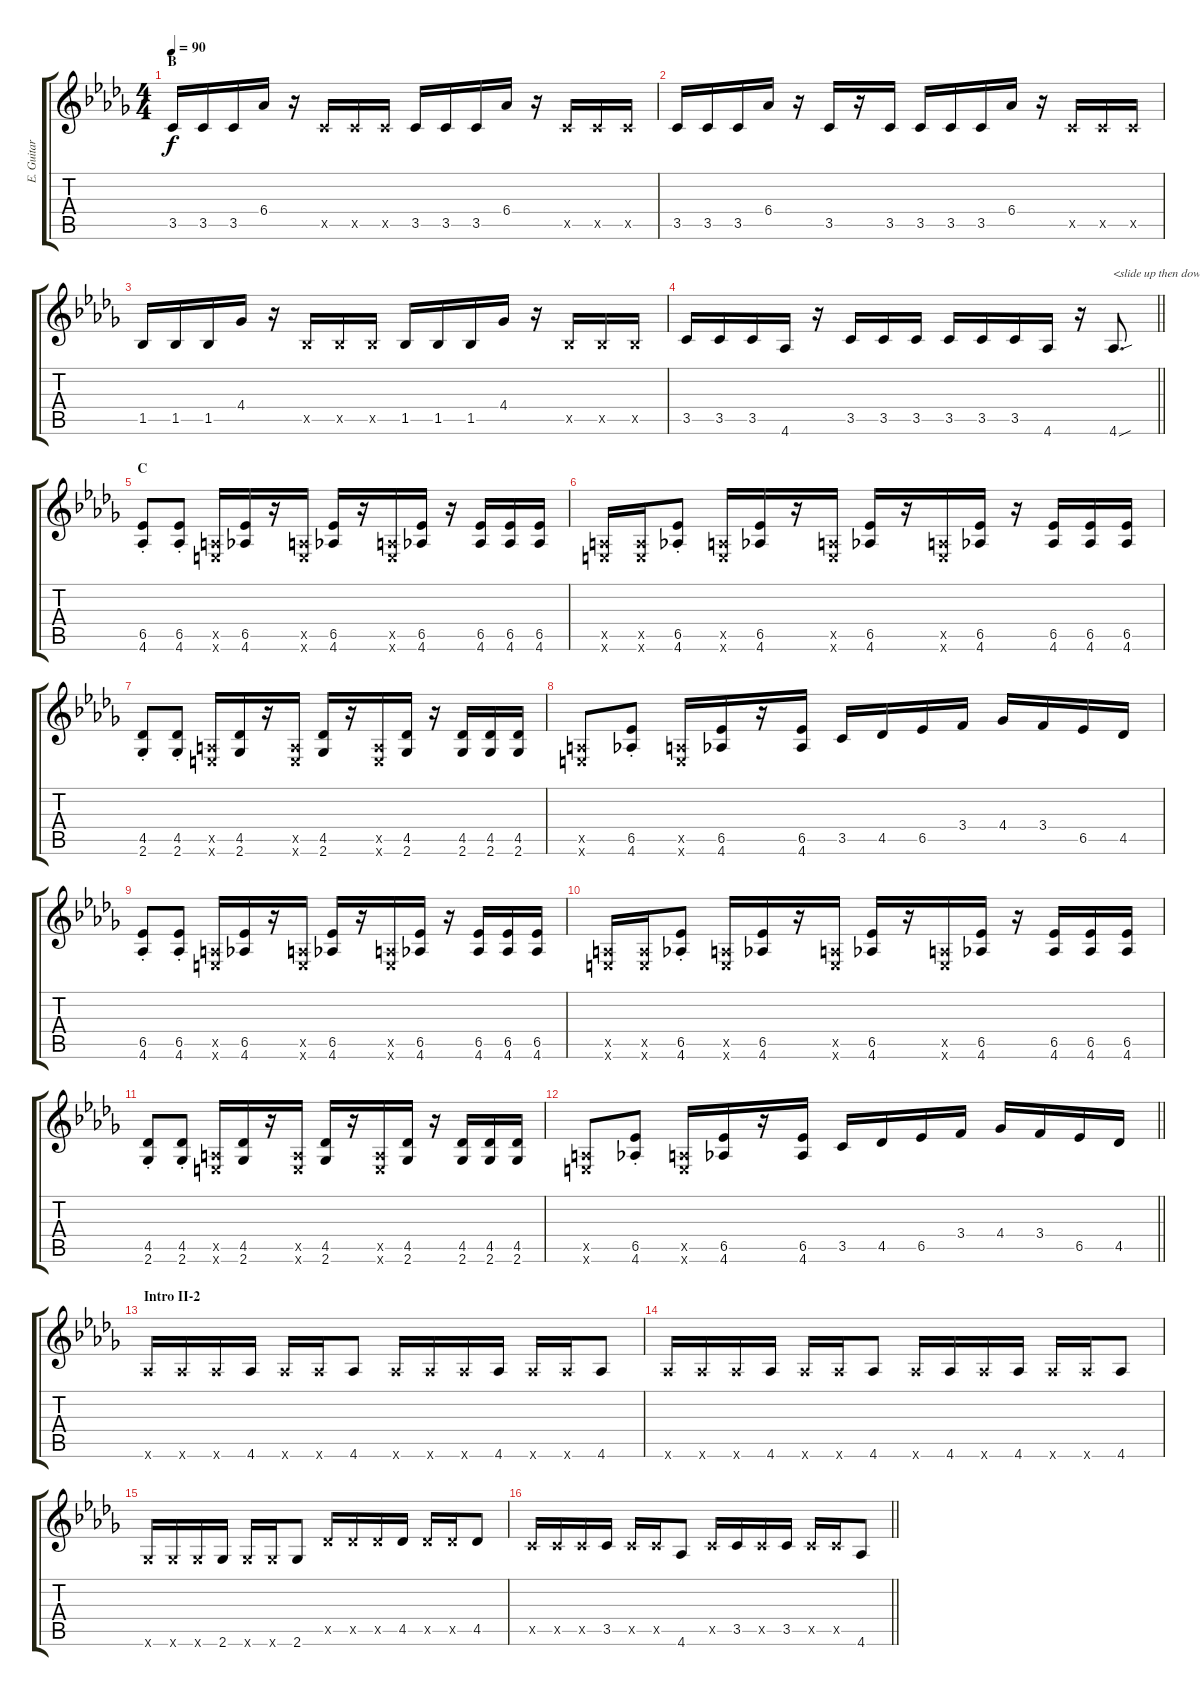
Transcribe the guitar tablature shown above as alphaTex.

\track ("E. Guitar II" "E. Guitar ") {instrument overdrivenguitar}
\staff {score tabs}
\tuning (E4 B3 G3 D3 A2 E2) {hide}
\ts (4 4)
\section ("" "B")
\tempo 90
\clef g2
\ks db
3.5.16{dy f} 3.5.16 3.5.16 6.4.16 r.16 3.5{x}.16 3.5{x}.16 3.5{x}.16 3.5.16 3.5.16 3.5.16 6.4.16 r.16 3.5{x}.16 3.5{x}.16 3.5{x}.16 |
3.5.16 3.5.16 3.5.16 6.4.16 r.16 3.5.16 r.16 3.5.16 3.5.16 3.5.16 3.5.16 6.4.16 r.16 3.5{x}.16 3.5{x}.16 3.5{x}.16 |
1.5.16 1.5.16 1.5.16 4.4.16 r.16 1.5{x}.16 1.5{x}.16 1.5{x}.16 1.5.16 1.5.16 1.5.16 4.4.16 r.16 1.5{x}.16 1.5{x}.16 1.5{x}.16 |
\barLineRight lightlight
3.5.16 3.5.16 3.5.16 4.6.16 r.16 3.5.16 3.5.16 3.5.16 3.5.16 3.5.16 3.5.16 4.6.16 r.16 4.6{sou}.8{d txt "<slide up then down>"} |
\section ("" "C")
(6.5{st} 4.6{st}).8 (6.5{st} 4.6{st}).8 (0.5{x} 0.6{x}).16 (6.5 4.6).16 r.16 (0.5{x} 0.6{x}).16 (6.5 4.6).16 r.16 (0.5{x} 0.6{x}).16 (6.5 4.6).16 r.16 (6.5 4.6).16 (6.5 4.6).16 (6.5 4.6).16 |
(0.5{x} 0.6{x}).16 (0.5{x} 0.6{x}).16 (6.5{st} 4.6{st}).8 (0.5{x} 0.6{x}).16 (6.5 4.6).16 r.16 (0.5{x} 0.6{x}).16 (6.5 4.6).16 r.16 (0.5{x} 0.6{x}).16 (6.5 4.6).16 r.16 (6.5 4.6).16 (6.5 4.6).16 (6.5 4.6).16 |
(4.5{st} 2.6{st}).8 (4.5{st} 2.6{st}).8 (0.5{x} 0.6{x}).16 (4.5 2.6).16 r.16 (0.5{x} 0.6{x}).16 (4.5 2.6).16 r.16 (0.5{x} 0.6{x}).16 (4.5 2.6).16 r.16 (4.5 2.6).16 (4.5 2.6).16 (4.5 2.6).16 |
(0.5{x} 0.6{x}).8 (6.5{st} 4.6{st}).8 (0.5{x} 0.6{x}).16 (6.5 4.6).16 r.16 (6.5 4.6).16 3.5.16 4.5.16 6.5.16 3.4.16 4.4.16 3.4.16 6.5.16 4.5.16 |
(6.5{st} 4.6{st}).8 (6.5{st} 4.6{st}).8 (0.5{x} 0.6{x}).16 (6.5 4.6).16 r.16 (0.5{x} 0.6{x}).16 (6.5 4.6).16 r.16 (0.5{x} 0.6{x}).16 (6.5 4.6).16 r.16 (6.5 4.6).16 (6.5 4.6).16 (6.5 4.6).16 |
(0.5{x} 0.6{x}).16 (0.5{x} 0.6{x}).16 (6.5{st} 4.6{st}).8 (0.5{x} 0.6{x}).16 (6.5 4.6).16 r.16 (0.5{x} 0.6{x}).16 (6.5 4.6).16 r.16 (0.5{x} 0.6{x}).16 (6.5 4.6).16 r.16 (6.5 4.6).16 (6.5 4.6).16 (6.5 4.6).16 |
(4.5{st} 2.6{st}).8 (4.5{st} 2.6{st}).8 (0.5{x} 0.6{x}).16 (4.5 2.6).16 r.16 (0.5{x} 0.6{x}).16 (4.5 2.6).16 r.16 (0.5{x} 0.6{x}).16 (4.5 2.6).16 r.16 (4.5 2.6).16 (4.5 2.6).16 (4.5 2.6).16 |
\barLineRight lightlight
(0.5{x} 0.6{x}).8 (6.5{st} 4.6{st}).8 (0.5{x} 0.6{x}).16 (6.5 4.6).16 r.16 (6.5 4.6).16 3.5.16 4.5.16 6.5.16 3.4.16 4.4.16 3.4.16 6.5.16 4.5.16 |
\section ("" "Intro II-2")
4.6{x}.16 4.6{x}.16 4.6{x}.16 4.6.16 4.6{x}.16 4.6{x}.16 4.6.8 4.6{x}.16 4.6{x}.16 4.6{x}.16 4.6.16 4.6{x}.16 4.6{x}.16 4.6.8 |
4.6{x}.16 4.6{x}.16 4.6{x}.16 4.6.16 4.6{x}.16 4.6{x}.16 4.6.8 4.6{x}.16 4.6.16 4.6{x}.16 4.6.16 4.6{x}.16 4.6{x}.16 4.6.8 |
2.6{x}.16 2.6{x}.16 2.6{x}.16 2.6.16 2.6{x}.16 2.6{x}.16 2.6.8 4.5{x}.16 4.5{x}.16 4.5{x}.16 4.5.16 4.5{x}.16 4.5{x}.16 4.5.8 |
\barLineRight lightlight
3.5{x}.16 3.5{x}.16 3.5{x}.16 3.5.16 3.5{x}.16 3.5{x}.16 4.6.8 3.5{x}.16 3.5.16 3.5{x}.16 3.5.16 3.5{x}.16 3.5{x}.16 4.6.8
